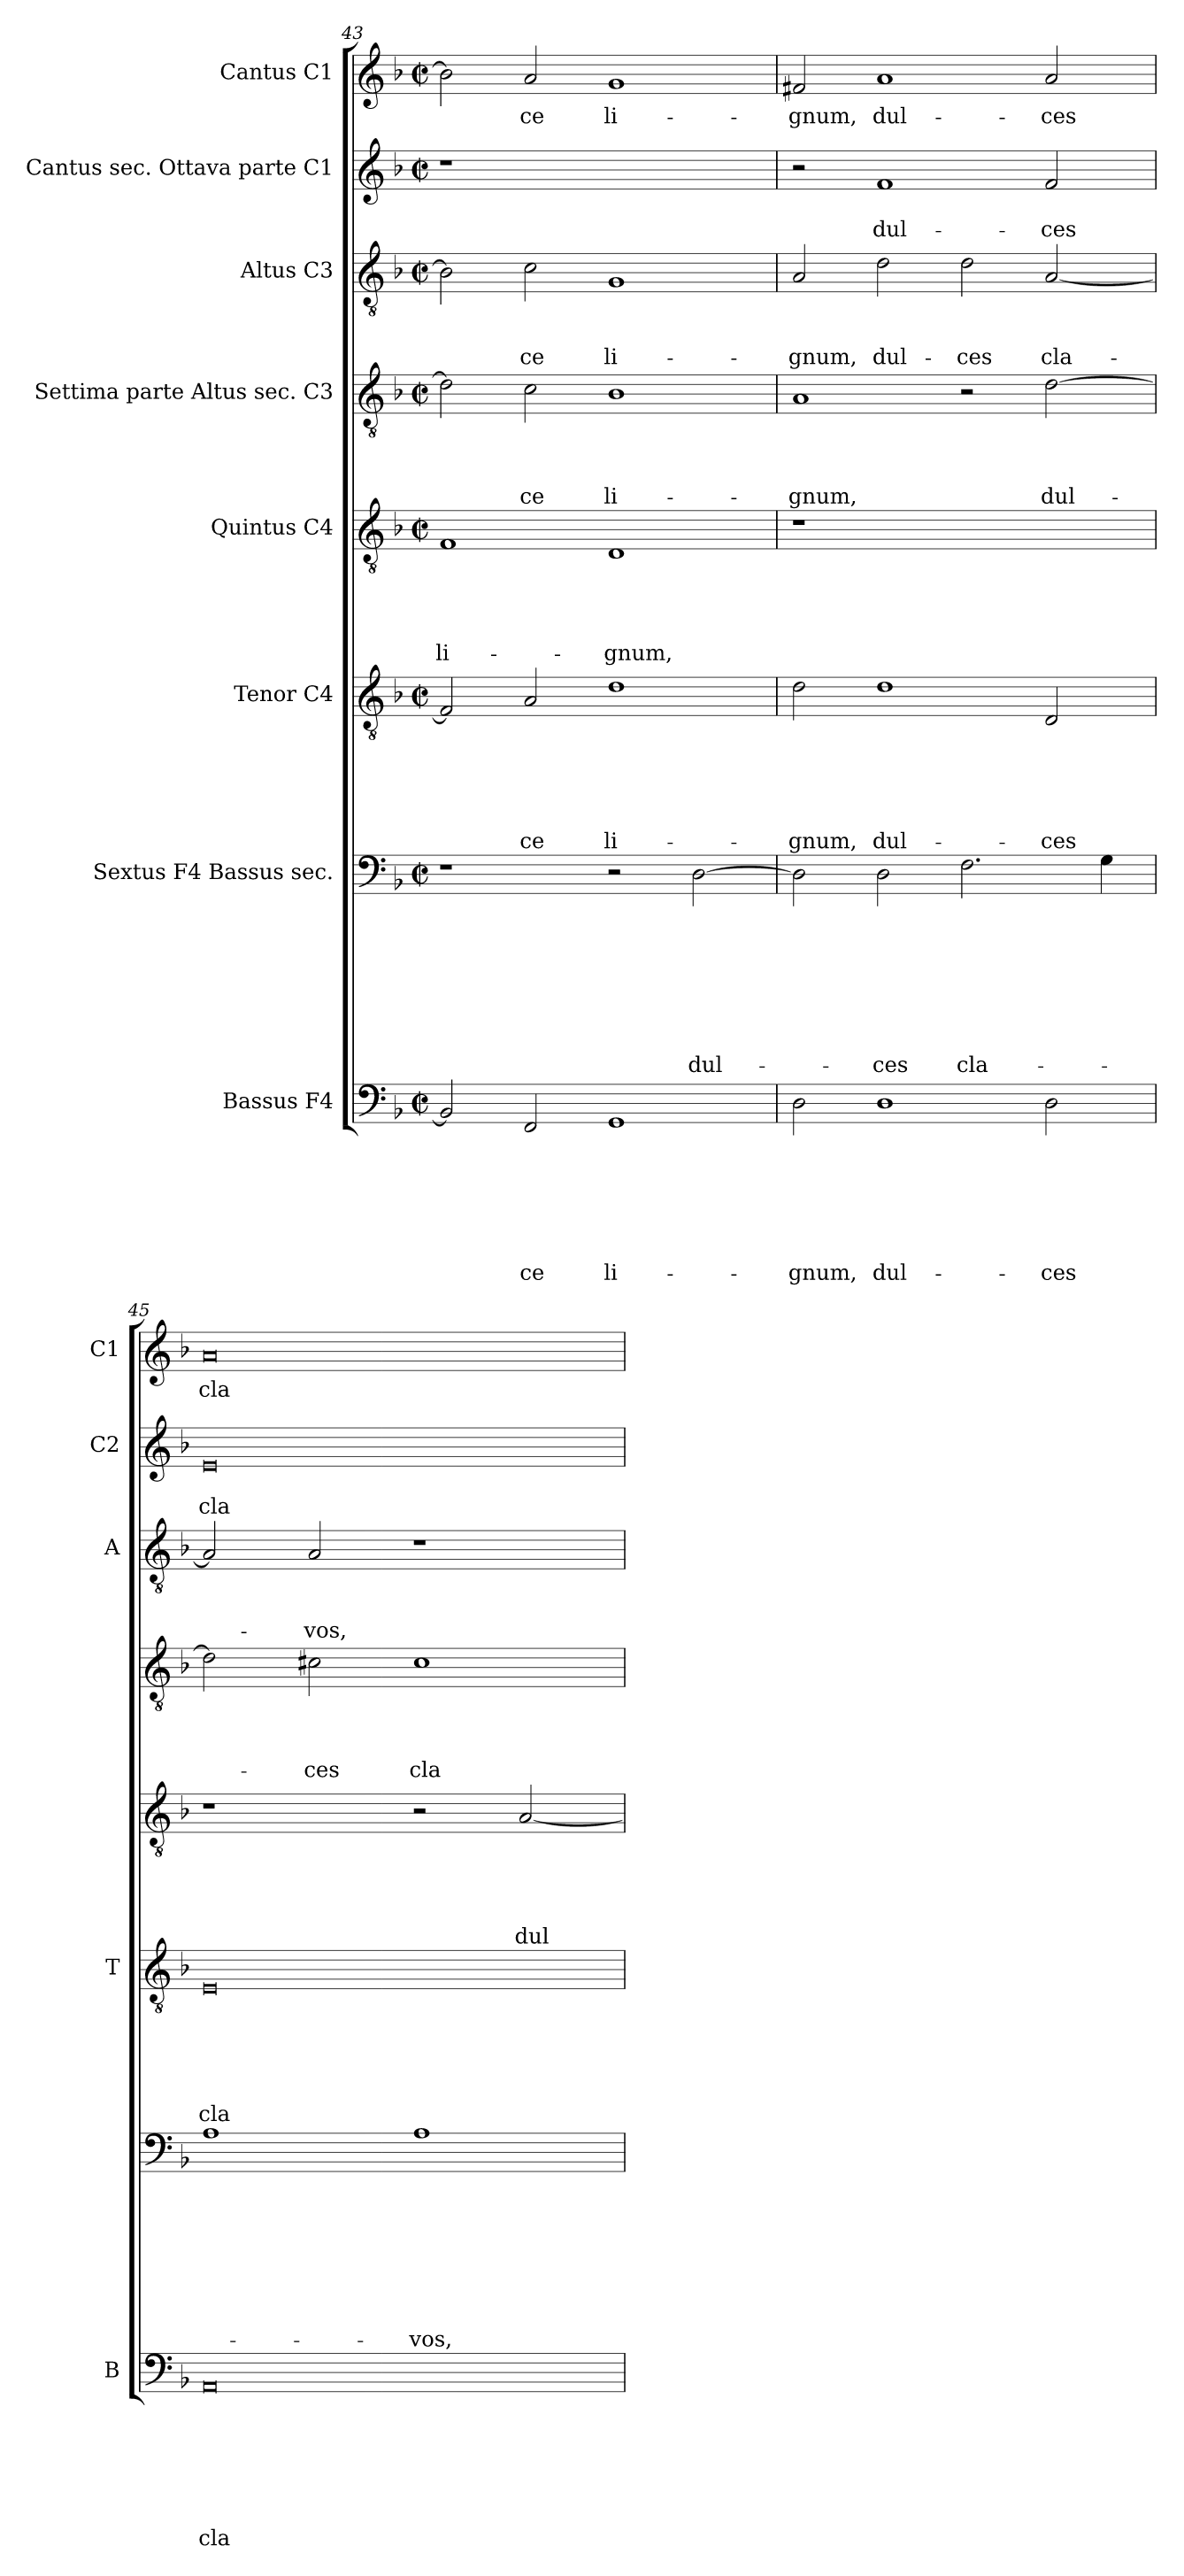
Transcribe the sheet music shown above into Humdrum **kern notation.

**kern	**text	**text	**text	**text	**text	**text	**text	**kern	**text	**text	**text	**text	**text	**text	**text	**text	**kern	**text	**text	**text	**text	**text	**text	**kern	**text	**text	**text	**text	**text	**kern	**text	**text	**text	**text	**kern	**text	**text	**text	**kern	**text	**text	**kern	**text
*part8	*part8	*part8	*part8	*part8	*part8	*part8	*part8	*part7	*part7	*part7	*part7	*part7	*part7	*part7	*part7	*part7	*part6	*part6	*part6	*part6	*part6	*part6	*part6	*part5	*part5	*part5	*part5	*part5	*part5	*part4	*part4	*part4	*part4	*part4	*part3	*part3	*part3	*part3	*part2	*part2	*part2	*part1	*part1
*staff8	*staff8	*staff8	*staff8	*staff8	*staff8	*staff8	*staff8	*staff7	*staff7	*staff7	*staff7	*staff7	*staff7	*staff7	*staff7	*staff7	*staff6	*staff6	*staff6	*staff6	*staff6	*staff6	*staff6	*staff5	*staff5	*staff5	*staff5	*staff5	*staff5	*staff4	*staff4	*staff4	*staff4	*staff4	*staff3	*staff3	*staff3	*staff3	*staff2	*staff2	*staff2	*staff1	*staff1
*I"Bassus F4	*	*	*	*	*	*	*	*I"Sextus F4 Bassus sec.	*	*	*	*	*	*	*	*	*I"Tenor C4	*	*	*	*	*	*	*I"Quintus C4	*	*	*	*	*	*I"Settima parte Altus sec. C3	*	*	*	*	*I"Altus C3	*	*	*	*I"Cantus sec. Ottava parte C1	*	*	*I"Cantus C1	*
*I'B	*	*	*	*	*	*	*	*	*	*	*	*	*	*	*	*	*I'T	*	*	*	*	*	*	*	*	*	*	*	*	*	*	*	*	*	*I'A	*	*	*	*I'C2	*	*	*I'C1	*
*clefF4	*	*	*	*	*	*	*	*clefF4	*	*	*	*	*	*	*	*	*clefGv2	*	*	*	*	*	*	*clefGv2	*	*	*	*	*	*clefGv2	*	*	*	*	*clefGv2	*	*	*	*clefG2	*	*	*clefG2	*
*k[b-]	*	*	*	*	*	*	*	*k[b-]	*	*	*	*	*	*	*	*	*k[b-]	*	*	*	*	*	*	*k[b-]	*	*	*	*	*	*k[b-]	*	*	*	*	*k[b-]	*	*	*	*k[b-]	*	*	*k[b-]	*
*F:	*	*	*	*	*	*	*	*F:	*	*	*	*	*	*	*	*	*F:	*	*	*	*	*	*	*F:	*	*	*	*	*	*F:	*	*	*	*	*F:	*	*	*	*F:	*	*	*F:	*
*M2/2	*	*	*	*	*	*	*	*M2/2	*	*	*	*	*	*	*	*	*M2/2	*	*	*	*	*	*	*M2/2	*	*	*	*	*	*M2/2	*	*	*	*	*M2/2	*	*	*	*M2/2	*	*	*M2/2	*
*met(c|)	*	*	*	*	*	*	*	*met(c|)	*	*	*	*	*	*	*	*	*met(c|)	*	*	*	*	*	*	*met(c|)	*	*	*	*	*	*met(c|)	*	*	*	*	*met(c|)	*	*	*	*met(c|)	*	*	*met(c|)	*
=43	=43	=43	=43	=43	=43	=43	=43	=43	=43	=43	=43	=43	=43	=43	=43	=43	=43	=43	=43	=43	=43	=43	=43	=43	=43	=43	=43	=43	=43	=43	=43	=43	=43	=43	=43	=43	=43	=43	=43	=43	=43	=43	=43
!	!	!	!	!	!	!	!	!	!	!	!	!	!	!	!	!	!	!	!	!	!	!	!	!	!	!	!	!	!LO:LY:b	!	!	!	!	!	!	!	!	!	!	!	!	!	!
2BB-/]	.	.	.	.	.	.	.	1r	.	.	.	.	.	.	.	.	2F/]	.	.	.	.	.	.	1F	.	.	.	.	li-	2d\]	.	.	.	.	2B-\]	.	.	.	1r	.	.	2b-\]	.
!	!	!	!	!	!	!	!LO:LY:b	!	!	!	!	!	!	!	!	!	!	!	!	!	!	!	!LO:LY:b	!	!	!	!	!	!	!	!	!	!	!LO:LY:b	!	!	!	!LO:LY:b	!	!	!	!	!LO:LY:b
2FF/	.	.	.	.	.	.	-ce	.	.	.	.	.	.	.	.	.	2A/	.	.	.	.	.	-ce	.	.	.	.	.	.	2c\	.	.	.	-ce	2c\	.	.	-ce	.	.	.	2a/	-ce
!	!	!	!	!	!	!	!LO:LY:b	!	!	!	!	!	!	!	!	!	!	!	!	!	!	!	!LO:LY:b	!	!	!	!	!	!LO:LY:b	!	!	!	!	!LO:LY:b	!	!	!	!LO:LY:b	!	!	!	!	!LO:LY:b
1GG	.	.	.	.	.	.	li-	2r	.	.	.	.	.	.	.	.	1d	.	.	.	.	.	li-	1D	.	.	.	.	-gnum,	1B-	.	.	.	li-	1G	.	.	li-	1ryy	.	.	1g	li-
!	!	!	!	!	!	!	!	!	!	!	!	!	!	!	!	!LO:LY:b	!	!	!	!	!	!	!	!	!	!	!	!	!	!	!	!	!	!	!	!	!	!	!	!	!	!	!
.	.	.	.	.	.	.	.	[2D\	.	.	.	.	.	.	.	dul-	.	.	.	.	.	.	.	.	.	.	.	.	.	.	.	.	.	.	.	.	.	.	.	.	.	.	.
=44	=44	=44	=44	=44	=44	=44	=44	=44	=44	=44	=44	=44	=44	=44	=44	=44	=44	=44	=44	=44	=44	=44	=44	=44	=44	=44	=44	=44	=44	=44	=44	=44	=44	=44	=44	=44	=44	=44	=44	=44	=44	=44	=44
!	!	!	!	!	!	!	!LO:LY:b	!	!	!	!	!	!	!	!	!	!	!	!	!	!	!	!LO:LY:b	!	!	!	!	!	!	!	!	!	!	!LO:LY:b	!	!	!	!LO:LY:b	!	!	!	!	!LO:LY:b
2D\	.	.	.	.	.	.	-gnum,	2D\]	.	.	.	.	.	.	.	.	2d\	.	.	.	.	.	-gnum,	1r	.	.	.	.	.	1A	.	.	.	-gnum,	2A/	.	.	-gnum,	2r	.	.	2f#X/	-gnum,
!	!	!	!	!	!	!	!LO:LY:b	!	!	!	!	!	!	!	!	!LO:LY:b	!	!	!	!	!	!	!LO:LY:b	!	!	!	!	!	!	!	!	!	!	!	!	!	!	!LO:LY:b	!	!	!LO:LY:b	!	!LO:LY:b
1D	.	.	.	.	.	.	dul-	2D\	.	.	.	.	.	.	.	-ces	1d	.	.	.	.	.	dul-	.	.	.	.	.	.	.	.	.	.	.	2d\	.	.	dul-	1f	.	dul-	1a	dul-
!	!	!	!	!	!	!	!	!	!	!	!	!	!	!	!	!LO:LY:b	!	!	!	!	!	!	!	!	!	!	!	!	!	!	!	!	!	!	!	!	!	!LO:LY:b	!	!	!	!	!
.	.	.	.	.	.	.	.	2.F\	.	.	.	.	.	.	.	cla-	.	.	.	.	.	.	.	1ryy	.	.	.	.	.	2r	.	.	.	.	2d\	.	.	-ces	.	.	.	.	.
!	!	!	!	!	!	!	!LO:LY:b	!	!	!	!	!	!	!	!	!	!	!	!	!	!	!	!LO:LY:b	!	!	!	!	!	!	!	!	!	!	!LO:LY:b	!	!	!	!LO:LY:b	!	!	!LO:LY:b	!	!LO:LY:b
2D\	.	.	.	.	.	.	-ces	.	.	.	.	.	.	.	.	.	2D/	.	.	.	.	.	-ces	.	.	.	.	.	.	[2d\	.	.	.	dul-	[2A/	.	.	cla-	2f/	.	-ces	2a/	-ces
.	.	.	.	.	.	.	.	4G\	.	.	.	.	.	.	.	.	.	.	.	.	.	.	.	.	.	.	.	.	.	.	.	.	.	.	.	.	.	.	.	.	.	.	.
!!LO:PB:g=z
=45	=45	=45	=45	=45	=45	=45	=45	=45	=45	=45	=45	=45	=45	=45	=45	=45	=45	=45	=45	=45	=45	=45	=45	=45	=45	=45	=45	=45	=45	=45	=45	=45	=45	=45	=45	=45	=45	=45	=45	=45	=45	=45	=45
!	!	!	!	!	!	!	!LO:LY:b	!	!	!	!	!	!	!	!	!	!	!	!	!	!	!	!LO:LY:b	!	!	!	!	!	!	!	!	!	!	!	!	!	!	!	!	!	!LO:LY:b	!	!LO:LY:b
0AA	.	.	.	.	.	.	cla-	1A	.	.	.	.	.	.	.	.	0E	.	.	.	.	.	cla-	1r	.	.	.	.	.	2d\]	.	.	.	.	2A/]	.	.	.	0e	.	cla-	0a	cla-
!	!	!	!	!	!	!	!	!	!	!	!	!	!	!	!	!	!	!	!	!	!	!	!	!	!	!	!	!	!	!	!	!	!	!LO:LY:b	!	!	!	!LO:LY:b	!	!	!	!	!
.	.	.	.	.	.	.	.	.	.	.	.	.	.	.	.	.	.	.	.	.	.	.	.	.	.	.	.	.	.	2c#X\	.	.	.	-ces	2A/	.	.	-vos,	.	.	.	.	.
!	!	!	!	!	!	!	!	!	!	!	!	!	!	!	!	!LO:LY:b	!	!	!	!	!	!	!	!	!	!	!	!	!	!	!	!	!	!LO:LY:b	!	!	!	!	!	!	!	!	!
.	.	.	.	.	.	.	.	1A	.	.	.	.	.	.	.	-vos,	.	.	.	.	.	.	.	2r	.	.	.	.	.	1c#	.	.	.	cla-	1r	.	.	.	.	.	.	.	.
!	!	!	!	!	!	!	!	!	!	!	!	!	!	!	!	!	!	!	!	!	!	!	!	!	!	!	!	!	!LO:LY:b	!	!	!	!	!	!	!	!	!	!	!	!	!	!
.	.	.	.	.	.	.	.	.	.	.	.	.	.	.	.	.	.	.	.	.	.	.	.	[2A/	.	.	.	.	dul-	.	.	.	.	.	.	.	.	.	.	.	.	.	.
=	=	=	=	=	=	=	=	=	=	=	=	=	=	=	=	=	=	=	=	=	=	=	=	=	=	=	=	=	=	=	=	=	=	=	=	=	=	=	=	=	=	=	=
*-	*-	*-	*-	*-	*-	*-	*-	*-	*-	*-	*-	*-	*-	*-	*-	*-	*-	*-	*-	*-	*-	*-	*-	*-	*-	*-	*-	*-	*-	*-	*-	*-	*-	*-	*-	*-	*-	*-	*-	*-	*-	*-	*-
